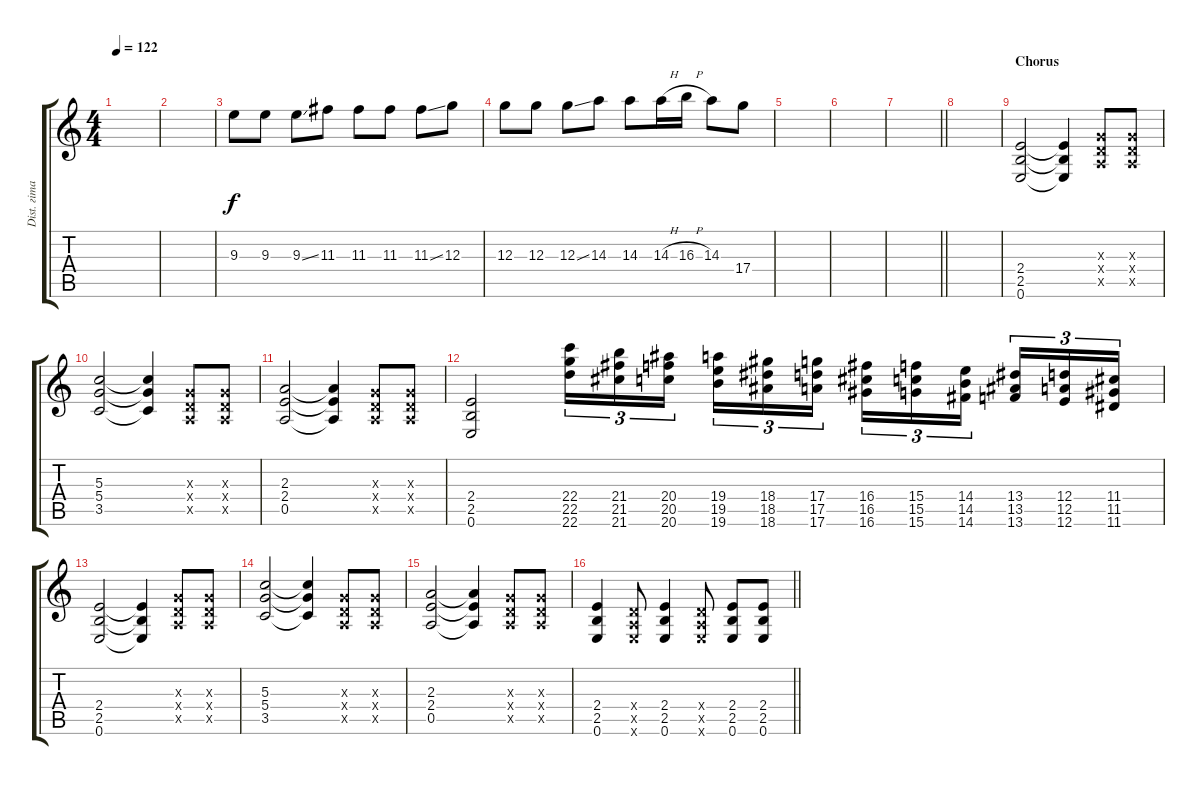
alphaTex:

\track ("Dist. гітара 2" "Dist. гіта") {instrument distortionguitar}
\staff {score tabs}
\tuning (E4 B3 G3 D3 A2 E2) {hide}
\ts (4 4)
\tempo 122
\clef g2
\ks c
|
|
9.3.8 9.3.8 9.3{ss}.8 11.3.8 11.3.8 11.3.8 11.3{ss}.8 12.3.8 |
12.3.8 12.3.8 12.3{ss}.8 14.3.8 14.3.8 14.3{h}.16 16.3{h}.16 14.3.8 17.4.8 |
|
|
\barLineRight lightlight
|
|
\section ("" "Chorus")
(2.4 2.5 0.6).2 (2.4{t} 2.5{t} 0.6{t}).4 (0.3{x} 0.4{x} 0.5{x}).8 (0.3{x} 0.4{x} 0.5{x}).8 |
(5.3 5.4 3.5).2 (5.3{t} 5.4{t} 3.5{t}).4 (0.3{x} 0.4{x} 0.5{x}).8 (0.3{x} 0.4{x} 0.5{x}).8 |
(2.3 2.4 0.5).2 (2.3{t} 2.4{t} 0.5{t}).4 (0.3{x} 0.4{x} 0.5{x}).8 (0.3{x} 0.4{x} 0.5{x}).8 |
(2.4 2.5 0.6).2 (22.4 22.5 22.6).16{tu (3 2) instrument guitarfretnoise} (21.4 21.5 21.6).16{tu (3 2)} (20.4 20.5 20.6).16{tu (3 2)} (19.4 19.5 19.6).16{tu (3 2)} (18.4 18.5 18.6).16{tu (3 2)} (17.4 17.5 17.6).16{tu (3 2)} (16.4 16.5 16.6).16{tu (3 2)} (15.4 15.5 15.6).16{tu (3 2)} (14.4 14.5 14.6).16{tu (3 2)} (13.4 13.5 13.6).16{tu (3 2)} (12.4 12.5 12.6).16{tu (3 2)} (11.4 11.5 11.6).16{tu (3 2)} |
(2.4 2.5 0.6).2{instrument distortionguitar} (2.4{t} 2.5{t} 0.6{t}).4 (0.3{x} 0.4{x} 0.5{x}).8 (0.3{x} 0.4{x} 0.5{x}).8 |
(5.3 5.4 3.5).2 (5.3{t} 5.4{t} 3.5{t}).4 (0.3{x} 0.4{x} 0.5{x}).8 (0.3{x} 0.4{x} 0.5{x}).8 |
(2.3 2.4 0.5).2 (2.3{t} 2.4{t} 0.5{t}).4 (0.3{x} 0.4{x} 0.5{x}).8 (0.3{x} 0.4{x} 0.5{x}).8 |
\barLineRight lightlight
(2.4 2.5 0.6).4 (0.4{x} 0.5{x} 0.6{x}).8 (2.4 2.5 0.6).4 (0.4{x} 0.5{x} 0.6{x}).8 (2.4 2.5 0.6).8 (2.4 2.5 0.6).8
